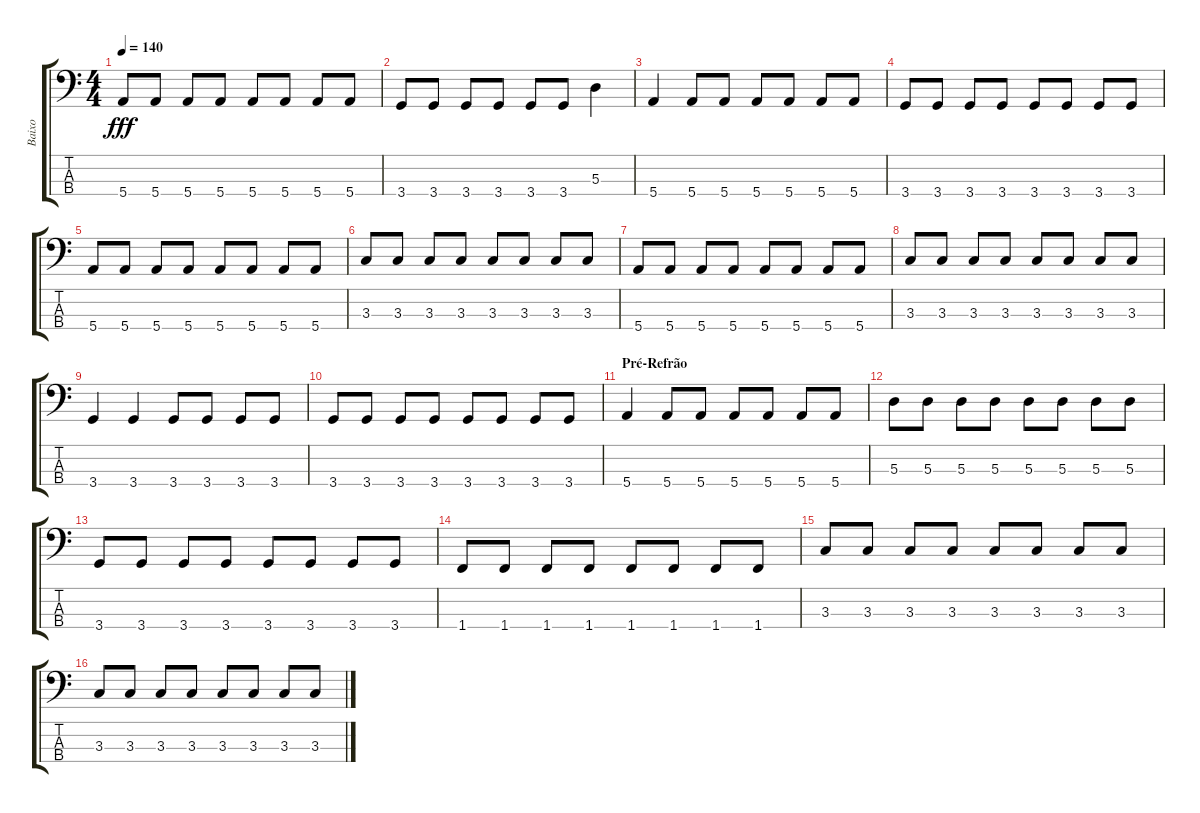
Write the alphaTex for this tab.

\track ("Baixo" "Baixo") {instrument electricbassfinger}
\staff {score tabs}
\tuning (G2 D2 A1 E1) {hide}
\ts (4 4)
\tempo 140
\clef f4
\ks c
5.4.8{dy fff} 5.4.8 5.4.8 5.4.8 5.4.8 5.4.8 5.4.8 5.4.8 |
3.4.8 3.4.8 3.4.8 3.4.8 3.4.8 3.4.8 5.3.4 |
5.4.4 5.4.8 5.4.8 5.4.8 5.4.8 5.4.8 5.4.8 |
3.4.8 3.4.8 3.4.8 3.4.8 3.4.8 3.4.8 3.4.8 3.4.8 |
5.4.8 5.4.8 5.4.8 5.4.8 5.4.8 5.4.8 5.4.8 5.4.8 |
3.3.8 3.3.8 3.3.8 3.3.8 3.3.8 3.3.8 3.3.8 3.3.8 |
5.4.8 5.4.8 5.4.8 5.4.8 5.4.8 5.4.8 5.4.8 5.4.8 |
3.3.8 3.3.8 3.3.8 3.3.8 3.3.8 3.3.8 3.3.8 3.3.8 |
3.4.4 3.4.4 3.4.8 3.4.8 3.4.8 3.4.8 |
3.4.8 3.4.8 3.4.8 3.4.8 3.4.8 3.4.8 3.4.8 3.4.8 |
\section ("" "Pré-Refrão")
5.4.4 5.4.8 5.4.8 5.4.8 5.4.8 5.4.8 5.4.8 |
5.3.8 5.3.8 5.3.8 5.3.8 5.3.8 5.3.8 5.3.8 5.3.8 |
3.4.8 3.4.8 3.4.8 3.4.8 3.4.8 3.4.8 3.4.8 3.4.8 |
1.4.8 1.4.8 1.4.8 1.4.8 1.4.8 1.4.8 1.4.8 1.4.8 |
3.3.8 3.3.8 3.3.8 3.3.8 3.3.8 3.3.8 3.3.8 3.3.8 |
3.3.8 3.3.8 3.3.8 3.3.8 3.3.8 3.3.8 3.3.8 3.3.8
